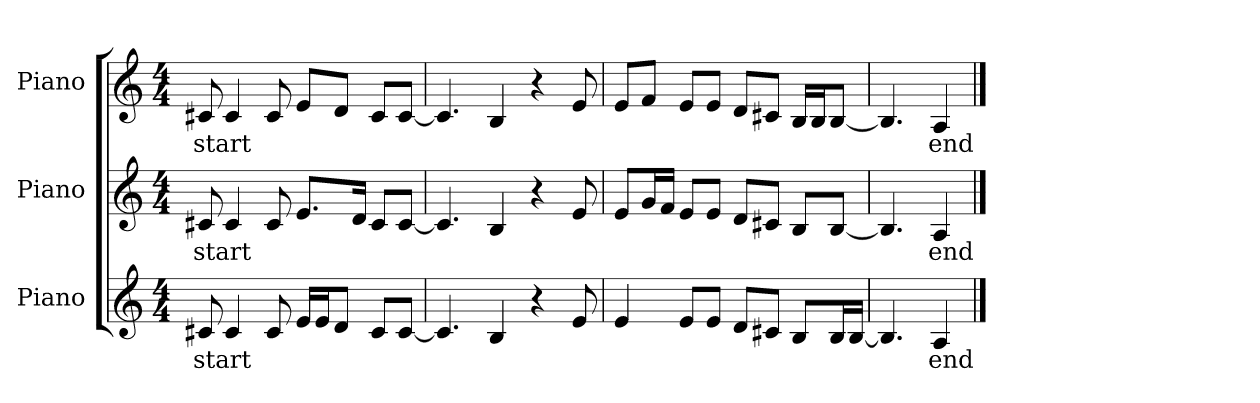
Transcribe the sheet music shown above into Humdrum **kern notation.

**kern	**text	**kern	**text	**kern	**text
*part3	*part3	*part2	*part2	*part1	*part1
*staff3	*staff3	*staff2	*staff2	*staff1	*staff1
*I"Piano	*	*I"Piano	*	*I"Piano	*
*clefG2	*	*clefG2	*	*clefG2	*
*k[]	*	*k[]	*	*k[]	*
*M4/4	*	*M4/4	*	*M4/4	*
*MM100	*	*MM100	*	*MM100	*
=1	=1	=1	=1	=1	=1
!LO:N:head=solid	!LO:LY:b	!LO:N:head=solid	!LO:LY:b	!LO:N:head=solid	!LO:LY:b
8c#X/	start	8c#X/	start	8c#X/	start
!LO:N:head=solid	!	!LO:N:head=solid	!	!LO:N:head=solid	!
4c#/	.	4c#/	.	4c#/	.
!LO:N:head=solid	!	!LO:N:head=solid	!	!LO:N:head=solid	!
8c#/	.	8c#/	.	8c#/	.
!LO:N:head=solid	!	!LO:N:head=solid	!	!LO:N:head=solid	!
16e/LL	.	8.e/L	.	8e/L	.
16e/J	.	.	.	.	.
!LO:N:head=solid	!	!	!	!LO:N:head=solid	!
8d/J	.	.	.	8d/J	.
!	!	!LO:N:head=solid	!	!	!
.	.	16d/Jk	.	.	.
!LO:N:head=solid	!	!LO:N:head=solid	!	!LO:N:head=solid	!
8c#/L	.	8c#/L	.	8c#/L	.
[8c#/J	.	[8c#/J	.	[8c#/J	.
=2	=2	=2	=2	=2	=2
4.c#/]	.	4.c#/]	.	4.c#/]	.
!LO:N:head=solid	!	!LO:N:head=solid	!	!LO:N:head=solid	!
4B/	.	4B/	.	4B/	.
4r	.	4r	.	4r	.
!LO:N:head=solid	!	!LO:N:head=solid	!	!LO:N:head=solid	!
8e/	.	8e/	.	8e/	.
=3	=3	=3	=3	=3	=3
!LO:N:head=solid	!	!LO:N:head=solid	!	!LO:N:head=solid	!
4e/	.	8e/L	.	8e/L	.
.	.	16g/L	.	8f/J	.
.	.	16f/JJ	.	.	.
!LO:N:head=solid	!	!LO:N:head=solid	!	!LO:N:head=solid	!
8e/L	.	8e/L	.	8e/L	.
!LO:N:head=solid	!	!LO:N:head=solid	!	!LO:N:head=solid	!
8e/J	.	8e/J	.	8e/J	.
!LO:N:head=solid	!	!LO:N:head=solid	!	!LO:N:head=solid	!
8d/L	.	8d/L	.	8d/L	.
!LO:N:head=solid	!	!LO:N:head=solid	!	!LO:N:head=solid	!
8c#X/J	.	8c#X/J	.	8c#X/J	.
!LO:N:head=solid	!	!LO:N:head=solid	!	!LO:N:head=solid	!
8B/L	.	8B/L	.	16B/LL	.
.	.	.	.	16B/J	.
16B/L	.	[8B/J	.	[8B/J	.
[16B/JJ	.	.	.	.	.
=4	=4	=4	=4	=4	=4
4.B/]	.	4.B/]	.	4.B/]	.
!LO:N:head=solid	!LO:LY:b	!LO:N:head=solid	!LO:LY:b	!LO:N:head=solid	!LO:LY:b
4A/	end	4A/	end	4A/	end
==	==	==	==	==	==
*-	*-	*-	*-	*-	*-
